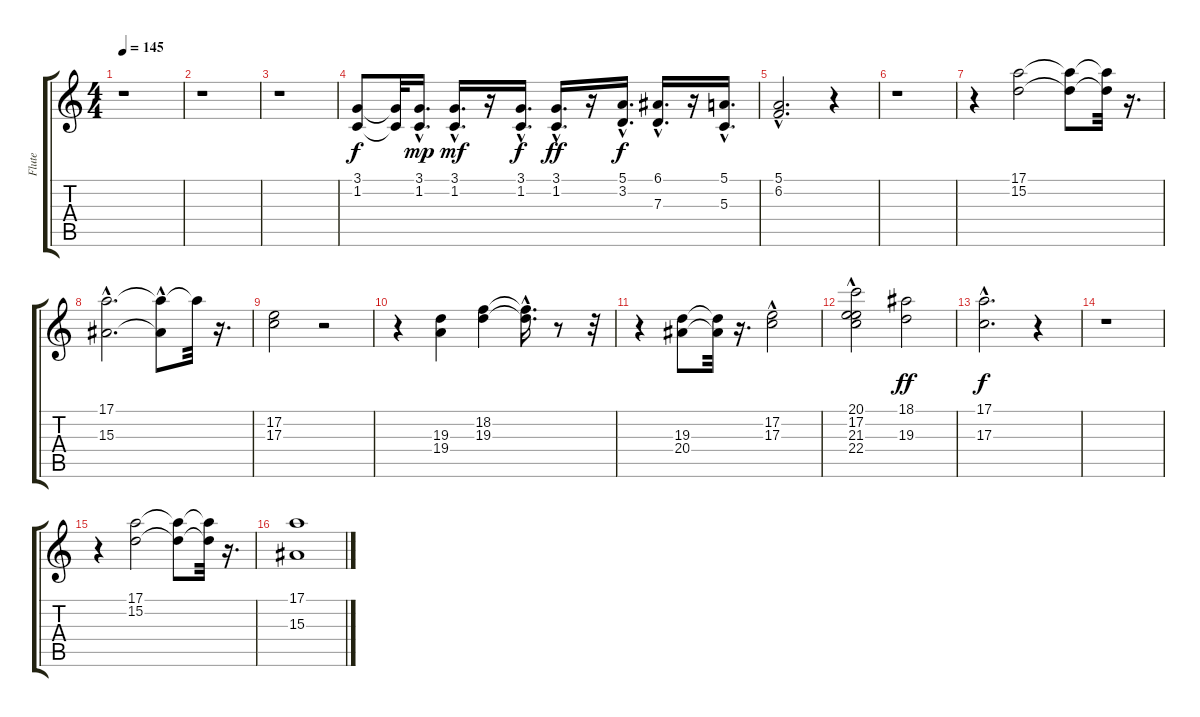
\track ("Flute" "Flute") {instrument voiceoohs}
\staff {score tabs}
\tuning (E4 B3 G3 D3 A2 E2) {hide}
\ts (4 4)
\tempo 145
\clef g2
\ks c
r.1{dy f} |
r.1 |
r.1 |
(3.1 1.2).8 (3.1{t} 1.2{t}).32 (3.1{hac} 1.2{hac}).16{d dy mp} (3.1{hac} 1.2{hac}).16{d dy mf} r.16 (3.1{hac} 1.2{hac}).16{d dy f} (3.1{hac} 1.2{hac}).16{d dy ff} r.16 (5.1{hac} 3.2{hac}).16{d dy f} (6.1{hac} 7.3{hac}).16{d} r.16 (5.1{hac} 5.3{hac}).16{d} |
(5.1{hac} 6.2{hac}).2{d} r.4 |
r.1 |
r.4 (17.1 15.2).2 (17.1{t} 15.2{t}).8 (17.1{t} 15.2{t}).32 r.16{d} |
(17.1{hac} 15.3{hac}).2{d} (17.1{t} 15.3{hac t}).8 17.1{t}.32 r.16{d} |
(17.2 17.3).2 r.2 |
r.4 (19.3 19.4).4 (18.2 19.3).4 (18.2{hac t} 19.3{hac t}).16{d} r.8 r.32 |
r.4 (19.3 20.4).8 (19.3{t} 20.4{t}).32 r.16{d} (17.2 17.3{hac}).2 |
(20.1 17.2 21.3 22.4{hac}).2 (18.1 19.3).2{dy ff} |
(17.1{hac} 17.3{hac}).2{d dy f} r.4 |
r.1 |
r.4 (17.1 15.2).2 (17.1{t} 15.2{t}).8 (17.1{t} 15.2{t}).32 r.16{d} |
(17.1 15.3).1
